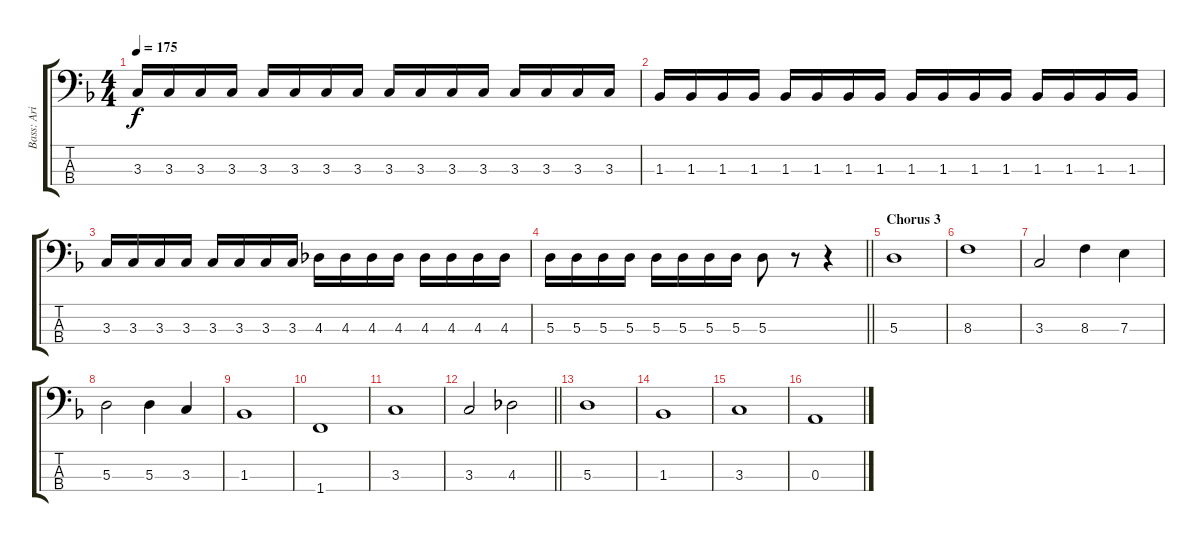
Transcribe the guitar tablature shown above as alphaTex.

\track ("Bass: Ari Katajamäki" "Bass: Ari ") {instrument electricbassfinger}
\staff {score tabs}
\tuning (G2 D2 A1 E1) {hide}
\ts (4 4)
\tempo 175
\clef f4
\ks dminor
3.3.16{dy f} 3.3.16 3.3.16 3.3.16 3.3.16 3.3.16 3.3.16 3.3.16 3.3.16 3.3.16 3.3.16 3.3.16 3.3.16 3.3.16 3.3.16 3.3.16 |
1.3.16 1.3.16 1.3.16 1.3.16 1.3.16 1.3.16 1.3.16 1.3.16 1.3.16 1.3.16 1.3.16 1.3.16 1.3.16 1.3.16 1.3.16 1.3.16 |
3.3.16 3.3.16 3.3.16 3.3.16 3.3.16 3.3.16 3.3.16 3.3.16 4.3.16 4.3.16 4.3.16 4.3.16 4.3.16 4.3.16 4.3.16 4.3.16 |
\barLineRight lightlight
5.3.16 5.3.16 5.3.16 5.3.16 5.3.16 5.3.16 5.3.16 5.3.16 5.3.8 r.8 r.4 |
\section ("" "Chorus 3")
5.3.1 |
8.3.1 |
3.3.2 8.3.4 7.3.4 |
5.3.2 5.3.4 3.3.4 |
1.3.1 |
1.4.1 |
3.3.1 |
\barLineRight lightlight
3.3.2 4.3.2 |
5.3.1 |
1.3.1 |
3.3.1 |
0.3.1
